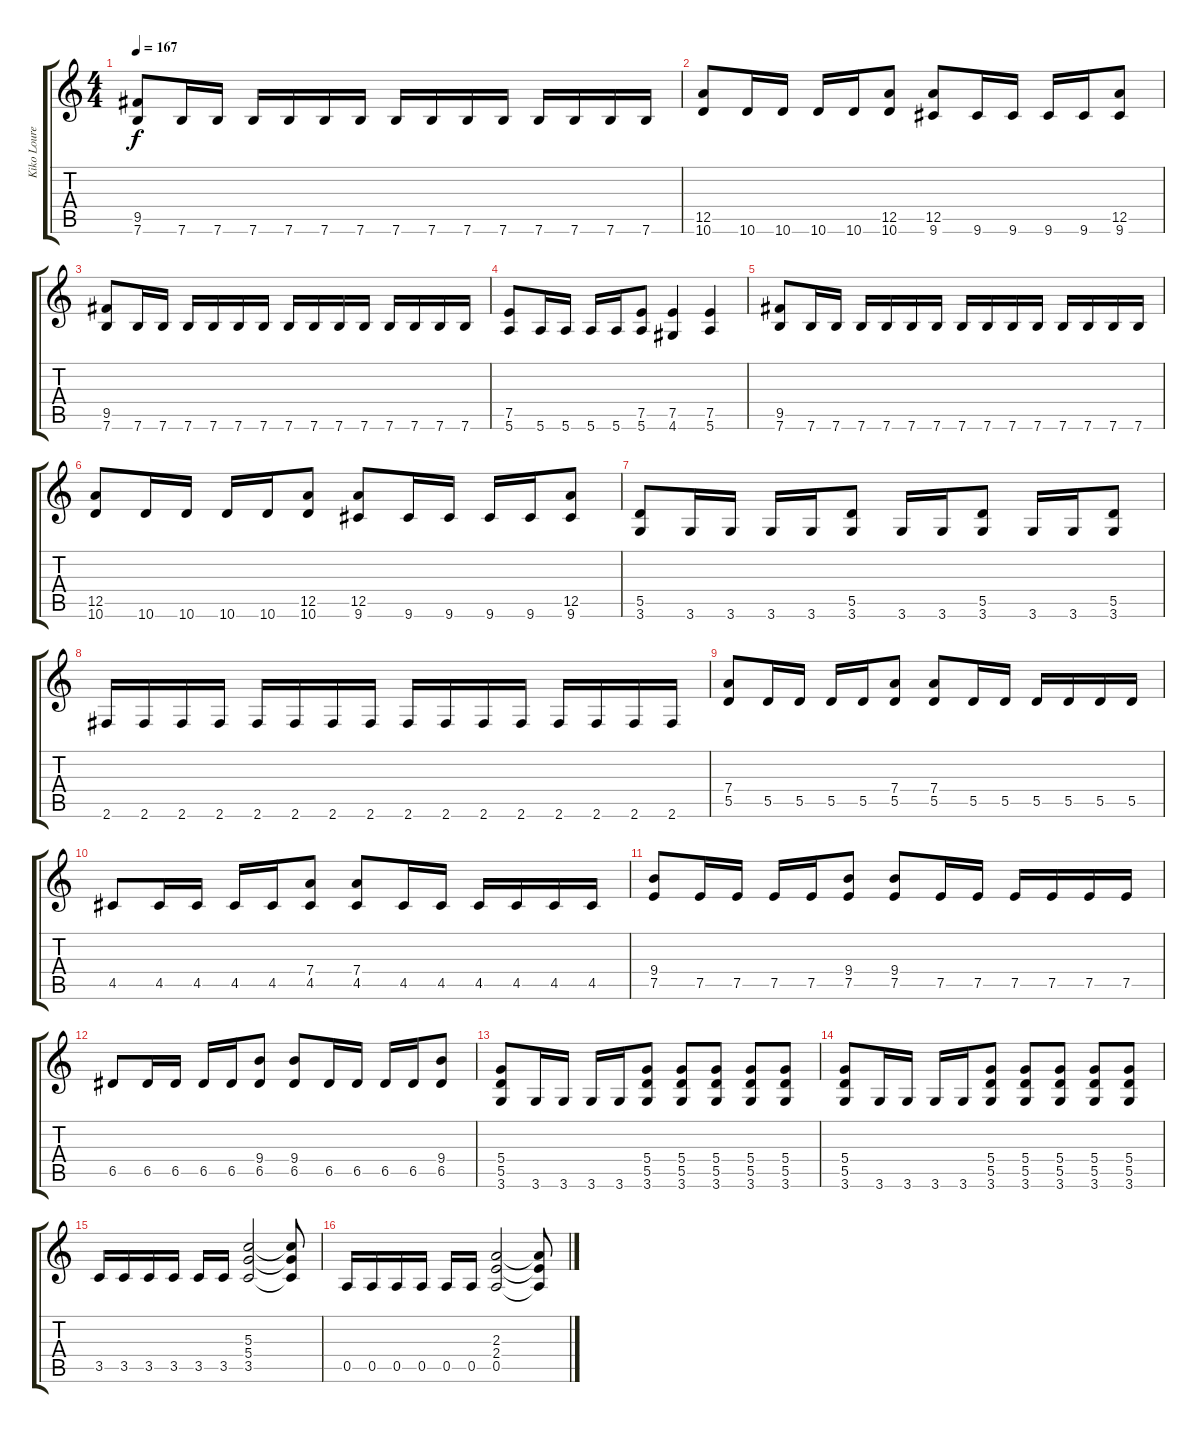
\track ("Kiko Loureiro" "Kiko Loure") {instrument distortionguitar}
\staff {score tabs}
\tuning (E4 B3 G3 D3 A2 E2) {hide}
\ts (4 4)
\tempo 167
\clef g2
\ks c
(9.5 7.6).8{dy f} 7.6.16 7.6.16 7.6.16 7.6.16 7.6.16 7.6.16 7.6.16 7.6.16 7.6.16 7.6.16 7.6.16 7.6.16 7.6.16 7.6.16 |
(12.5 10.6).8 10.6.16 10.6.16 10.6.16 10.6.16 (12.5 10.6).8 (12.5 9.6).8 9.6.16 9.6.16 9.6.16 9.6.16 (12.5 9.6).8 |
(9.5 7.6).8 7.6.16 7.6.16 7.6.16 7.6.16 7.6.16 7.6.16 7.6.16 7.6.16 7.6.16 7.6.16 7.6.16 7.6.16 7.6.16 7.6.16 |
(7.5 5.6).8 5.6.16 5.6.16 5.6.16 5.6.16 (7.5 5.6).8 (7.5 4.6).4 (7.5 5.6).4 |
(9.5 7.6).8 7.6.16 7.6.16 7.6.16 7.6.16 7.6.16 7.6.16 7.6.16 7.6.16 7.6.16 7.6.16 7.6.16 7.6.16 7.6.16 7.6.16 |
(12.5 10.6).8 10.6.16 10.6.16 10.6.16 10.6.16 (12.5 10.6).8 (12.5 9.6).8 9.6.16 9.6.16 9.6.16 9.6.16 (12.5 9.6).8 |
(5.5 3.6).8 3.6.16 3.6.16 3.6.16 3.6.16 (5.5 3.6).8 3.6.16 3.6.16 (5.5 3.6).8 3.6.16 3.6.16 (5.5 3.6).8 |
2.6.16 2.6.16 2.6.16 2.6.16 2.6.16 2.6.16 2.6.16 2.6.16 2.6.16 2.6.16 2.6.16 2.6.16 2.6.16 2.6.16 2.6.16 2.6.16 |
(7.4 5.5).8 5.5.16 5.5.16 5.5.16 5.5.16 (7.4 5.5).8 (7.4 5.5).8 5.5.16 5.5.16 5.5.16 5.5.16 5.5.16 5.5.16 |
4.5.8 4.5.16 4.5.16 4.5.16 4.5.16 (7.4 4.5).8 (7.4 4.5).8 4.5.16 4.5.16 4.5.16 4.5.16 4.5.16 4.5.16 |
(9.4 7.5).8 7.5.16 7.5.16 7.5.16 7.5.16 (9.4 7.5).8 (9.4 7.5).8 7.5.16 7.5.16 7.5.16 7.5.16 7.5.16 7.5.16 |
6.5.8 6.5.16 6.5.16 6.5.16 6.5.16 (9.4 6.5).8 (9.4 6.5).8 6.5.16 6.5.16 6.5.16 6.5.16 (9.4 6.5).8 |
(5.4 5.5 3.6).8 3.6.16 3.6.16 3.6.16 3.6.16 (5.4 5.5 3.6).8 (5.4 5.5 3.6).8 (5.4 5.5 3.6).8 (5.4 5.5 3.6).8 (5.4 5.5 3.6).8 |
(5.4 5.5 3.6).8 3.6.16 3.6.16 3.6.16 3.6.16 (5.4 5.5 3.6).8 (5.4 5.5 3.6).8 (5.4 5.5 3.6).8 (5.4 5.5 3.6).8 (5.4 5.5 3.6).8 |
3.5.16 3.5.16 3.5.16 3.5.16 3.5.16 3.5.16 (5.3 5.4 3.5).2 (5.3{t} 5.4{t} 3.5{t}).8 |
0.5.16 0.5.16 0.5.16 0.5.16 0.5.16 0.5.16 (2.3 2.4 0.5).2 (2.3{t} 2.4{t} 0.5{t}).8
